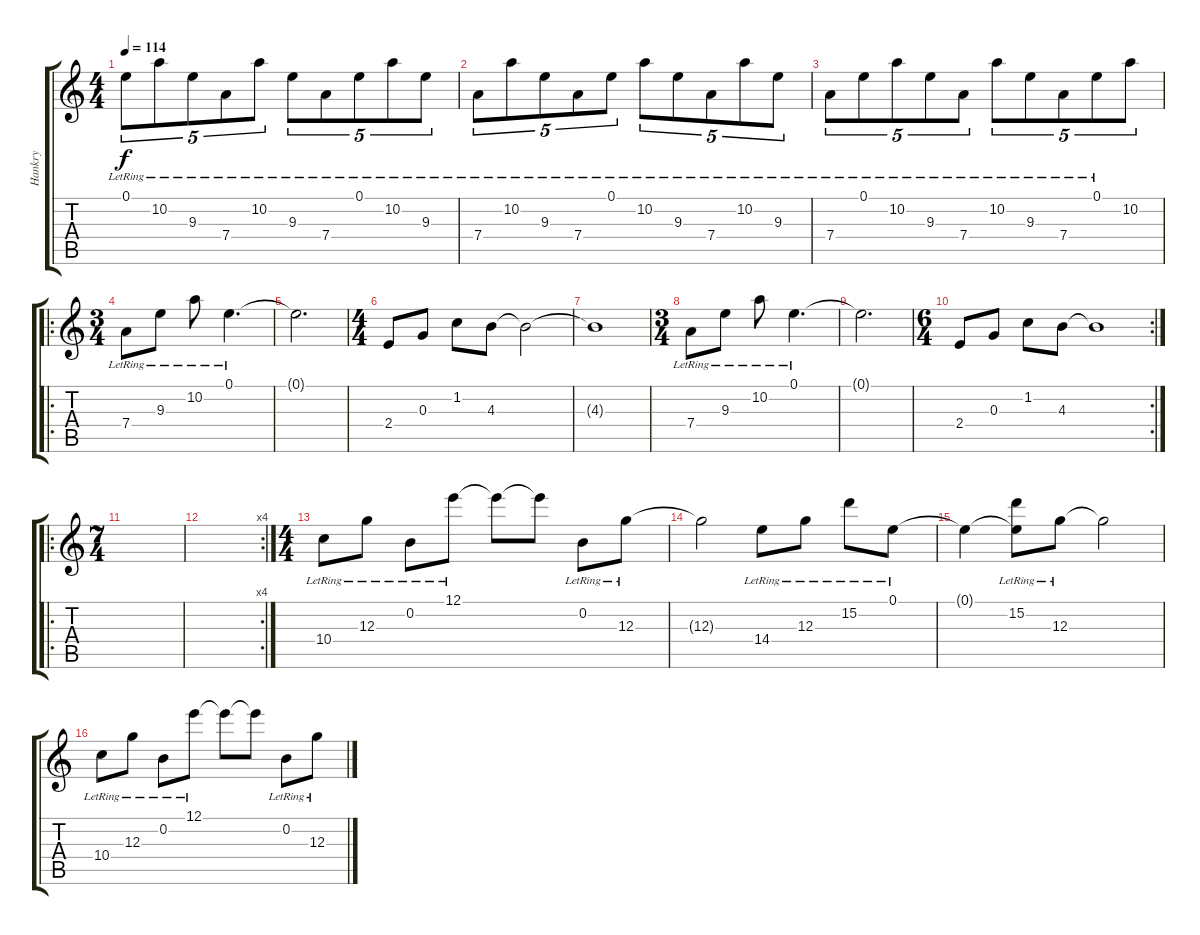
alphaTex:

\track ("Hankry" "Hankry") {instrument electricguitarclean}
\staff {score tabs}
\tuning (E4 B3 G3 D3 A2 E2) {hide}
\ts (4 4)
\tempo 114
\clef g2
\ks c
0.1{lr}.8{tu (5 4) dy f} 10.2{lr}.8{tu (5 4)} 9.3{lr}.8{tu (5 4)} 7.4{lr}.8{tu (5 4)} 10.2{lr}.8{tu (5 4)} 9.3{lr}.8{tu (5 4)} 7.4{lr}.8{tu (5 4)} 0.1{lr}.8{tu (5 4)} 10.2{lr}.8{tu (5 4)} 9.3{lr}.8{tu (5 4)} |
7.4{lr}.8{tu (5 4)} 10.2{lr}.8{tu (5 4)} 9.3{lr}.8{tu (5 4)} 7.4{lr}.8{tu (5 4)} 0.1{lr}.8{tu (5 4)} 10.2{lr}.8{tu (5 4)} 9.3{lr}.8{tu (5 4)} 7.4{lr}.8{tu (5 4)} 10.2{lr}.8{tu (5 4)} 9.3{lr}.8{tu (5 4)} |
7.4{lr}.8{tu (5 4)} 0.1{lr}.8{tu (5 4)} 10.2{lr}.8{tu (5 4)} 9.3{lr}.8{tu (5 4)} 7.4{lr}.8{tu (5 4)} 10.2{lr}.8{tu (5 4)} 9.3{lr}.8{tu (5 4)} 7.4{lr}.8{tu (5 4)} 0.1{lr}.8{tu (5 4)} 10.2.8{tu (5 4)} |
\ro
\ts (3 4)
7.4{lr}.8 9.3{lr}.8 10.2{lr}.8 0.1{lr}.4{d} |
0.1{t}.2{d} |
\ts (4 4)
2.4.8 0.3.8 1.2.8 4.3.8 4.3{t}.2 |
4.3{t}.1 |
\ts (3 4)
7.4{lr}.8 9.3{lr}.8 10.2{lr}.8 0.1{lr}.4{d} |
0.1{t}.2{d} |
\rc 2
\ts (6 4)
2.4.8 0.3.8 1.2.8 4.3.8 4.3{t}.1 |
\ro
\ts (7 4)
|
\rc 4
|
\ts (4 4)
10.4{lr}.8 12.3{lr}.8 0.2{lr}.8 12.1{lr}.8 12.1{t}.8 12.1{t}.8 0.2{lr}.8 12.3{lr}.8 |
12.3{t}.2 14.4{lr}.8 12.3{lr}.8 15.2{lr}.8 0.1{lr}.8 |
0.1{t}.4 (0.1{t} 15.2{lr}).8 12.3{lr}.8 12.3{t}.2 |
10.4{lr}.8 12.3{lr}.8 0.2{lr}.8 12.1{lr}.8 12.1{t}.8 12.1{t}.8 0.2{lr}.8 12.3{lr}.8
